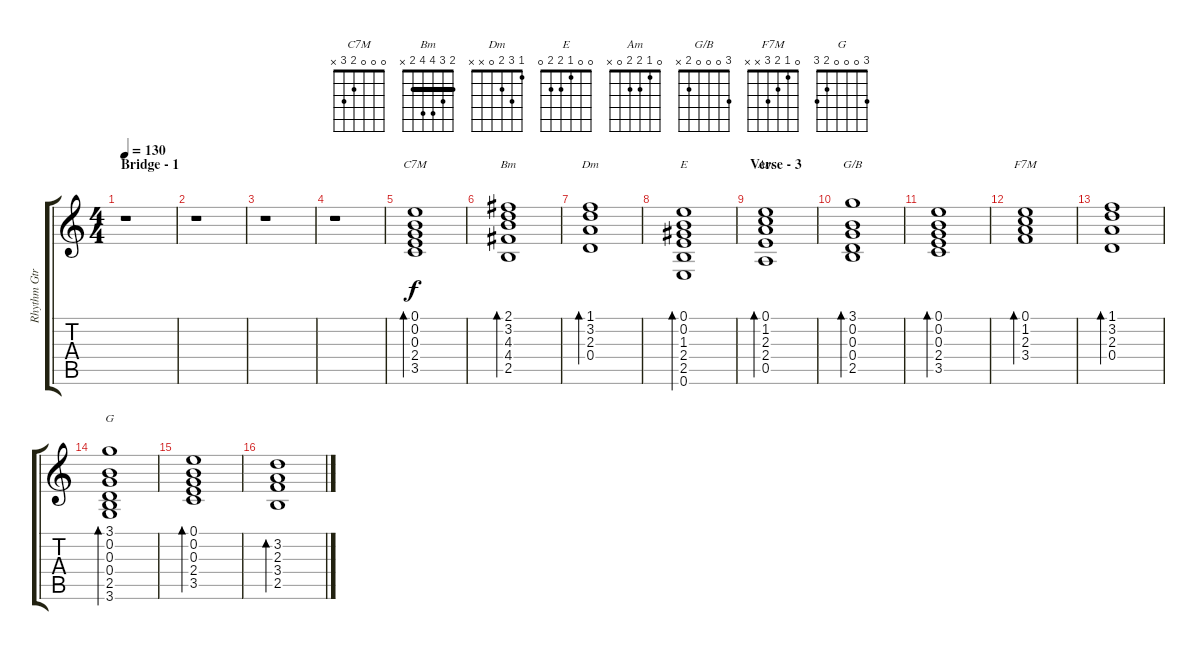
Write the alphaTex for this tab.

\track ("Rhythm Gtr. 2" "Rhythm Gtr") {instrument acousticguitarsteel}
\staff {score tabs}
\tuning (E4 B3 G3 D3 A2 E2) {hide}
\chord ("C7M" 0 0 0 2 3 x)
\chord ("Bm" 2 3 4 4 2 x) {barre 2}
\chord ("Dm" 1 3 2 0 x x)
\chord ("E" 0 0 1 2 2 0)
\chord ("Am" 0 1 2 2 0 x)
\chord ("G/B" 3 0 0 0 2 x)
\chord ("F7M" 0 1 2 3 x x)
\chord ("G" 3 0 0 0 2 3)
\ts (4 4)
\section ("" "Bridge - 1")
\tempo 130
\clef g2
\ks c
r.1{dy f} |
r.1 |
r.1 |
r.1 |
(0.1 0.2 0.3 2.4 3.5).1{bd 120 ch "C7M"} |
(2.1 3.2 4.3 4.4 2.5).1{bd 120 ch "Bm"} |
(1.1 3.2 2.3 0.4).1{bd 120 ch "Dm"} |
(0.1 0.2 1.3 2.4 2.5 0.6).1{bd 120 ch "E"} |
\section ("" "Verse - 3")
(0.1 1.2 2.3 2.4 0.5).1{bd 120 ch "Am"} |
(3.1 0.2 0.3 0.4 2.5).1{bd 120 ch "G/B"} |
(0.1 0.2 0.3 2.4 3.5).1{bd 120} |
(0.1 1.2 2.3 3.4).1{bd 120 ch "F7M"} |
(1.1 3.2 2.3 0.4).1{bd 120} |
(3.1 0.2 0.3 0.4 2.5 3.6).1{bd 120 ch "G"} |
(0.1 0.2 0.3 2.4 3.5).1{bd 120} |
(3.2 2.3 3.4 2.5).1{bd 120}
